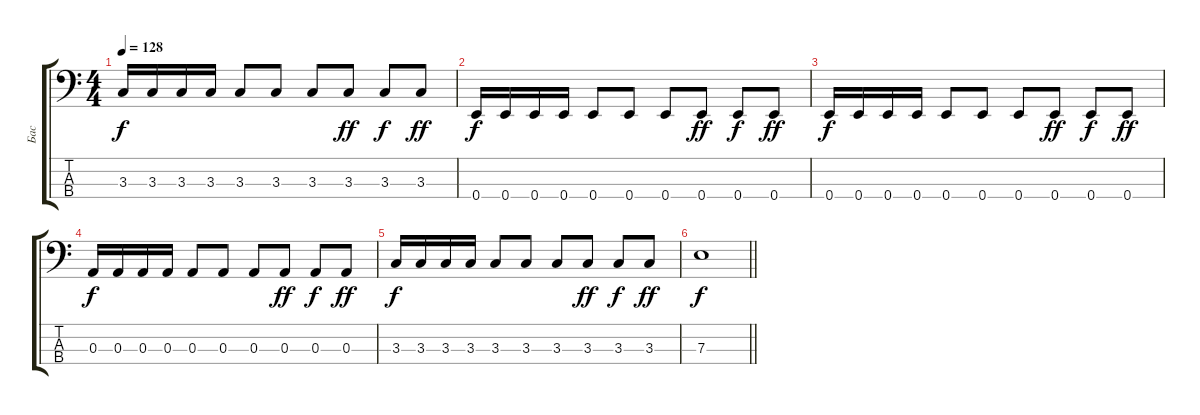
\track ("Бас" "Бас") {instrument electricbassfinger}
\staff {score tabs}
\tuning (G2 D2 A1 E1) {hide}
\ts (4 4)
\tempo 128
\clef f4
\ks c
3.3.16{dy f} 3.3.16 3.3.16 3.3.16 3.3.8 3.3.8 3.3.8 3.3.8{dy ff} 3.3.8{dy f} 3.3.8{dy ff} |
0.4.16{dy f} 0.4.16 0.4.16 0.4.16 0.4.8 0.4.8 0.4.8 0.4.8{dy ff} 0.4.8{dy f} 0.4.8{dy ff} |
0.4.16{dy f} 0.4.16 0.4.16 0.4.16 0.4.8 0.4.8 0.4.8 0.4.8{dy ff} 0.4.8{dy f} 0.4.8{dy ff} |
0.3.16{dy f} 0.3.16 0.3.16 0.3.16 0.3.8 0.3.8 0.3.8 0.3.8{dy ff} 0.3.8{dy f} 0.3.8{dy ff} |
3.3.16{dy f} 3.3.16 3.3.16 3.3.16 3.3.8 3.3.8 3.3.8 3.3.8{dy ff} 3.3.8{dy f} 3.3.8{dy ff} |
\barLineRight lightlight
7.3.1{dy f volume 0}
